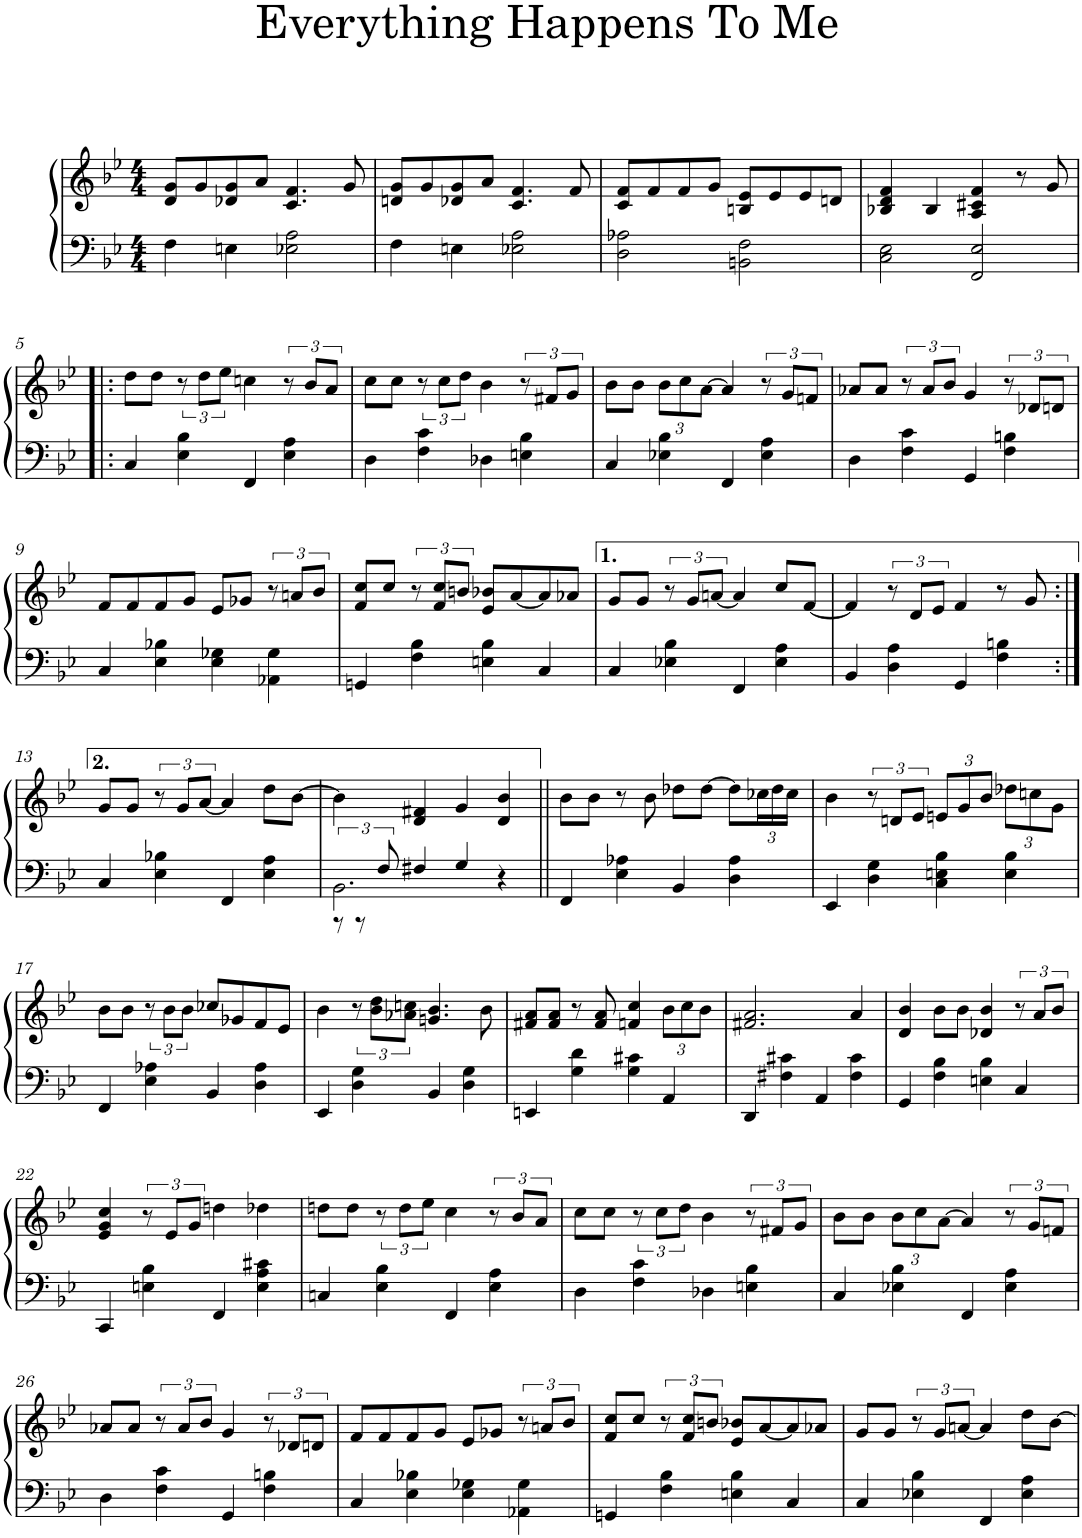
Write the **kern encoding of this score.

**kern	**kern
*part1	*part1
*staff2	*staff1
*I"Piano	*
*I'Pno.	*
*clefF4	*clefG2
*k[b-e-]	*k[b-e-]
*M4/4	*M4/4
=1	=1
4F\	8d/ 8g/L
.	8g/
4En\	8d-X/ 8g/
.	8a/J
2E-X\ 2A\	4.c/ 4.f/
.	8g/
=2	=2
4F\	8dn/ 8g/L
.	8g/
4En\	8d-X/ 8g/
.	8a/J
2E-X\ 2A\	4.c/ 4.f/
.	8f/
=3	=3
2D\ 2A-X\	8c/ 8f/L
.	8f/
.	8f/
.	8g/J
2BBn\ 2F\	8Bn/ 8e-/L
.	8e-/
.	8e-/
.	8dn/J
=4	=4
2C\ 2E-\	4B-X/ 4d/ 4f/
.	4B-/
2FF/ 2E-/	4A/ 4c#X/ 4f/
.	8r
.	8g/
!!LO:LB:g=z
=5!|:	=5!|:
4C/	8dd\L
.	8dd\J
4E-\ 4B-\	12r
.	12dd\L
.	12ee-\J
4FF/	4ccn\
4E-\ 4A\	12r
.	12b-/L
.	12a/J
=6	=6
4D\	8cc\L
.	8cc\J
4F\ 4c\	12r
.	12cc\L
.	12dd\J
4D-X\	4b-\
4En\ 4B-\	12r
.	12f#X/L
.	12g/J
=7	=7
4C/	8b-\L
.	8b-\J
*	*Xbrackettup
4E-X\ 4B-\	12b-\L
.	12cc\
.	[12a\J
4FF/	4a/]
*	*brackettup
4E-\ 4A\	12r
.	12g/L
.	12fn/J
=8	=8
4D\	8a-X/L
.	8a-/J
4F\ 4c\	12r
.	12a-/L
.	12b-/J
4GG/	4g/
4F\ 4Bn\	12r
.	12d-X/L
.	12dn/J
!!LO:LB:g=z
=9	=9
4C/	8f/L
.	8f/
4E-\ 4B-X\	8f/
.	8g/J
4E-\ 4G-X\	8e-/L
.	8g-X/J
4AA-X\ 4G-\	12r
.	12an/L
.	12b-/J
=10	=10
4GGn/	8f/ 8cc/L
.	8cc/J
4F\ 4B-\	12r
.	12f/ 12cc/L
.	12bn/J
4En\ 4B-\	8e-/ 8b-X/L
.	[8a/
4C/	8a/]
.	8a-X/J
=11	=11
4C/	8g/L
.	8g/J
4E-X\ 4B-\	12r
.	12g/L
.	[12an/J
4FF/	4a/]
4E-\ 4A\	8cc/L
.	[8f/J
=12	=12
4BB-/	4f/]
4D\ 4A\	12r
.	12d/L
.	12e-/J
4GG/	4f/
4F\ 4Bn\	8r
.	8g/
!!LO:LB:g=z
=13:|!	=13:|!
4C/	8g/L
.	8g/J
4E-\ 4B-X\	12r
.	12g/L
.	[12a/J
4FF/	4a/]
4E-\ 4A\	8dd\L
.	[8b-\J
=14	=14
*^	*
2.BB-\	12r	4b-\]
.	12r	.
.	12F/	.
.	4F#X/	4d/ 4f#X/
.	4G/	4g/
4r	4ryy	4d/ 4b-/
*v	*v	*
=15||	=15||
4FF/	8b-\L
.	8b-\J
4E-\ 4A-X\	8r
.	8b-\
4BB-/	8dd-X\L
.	[8dd-\J
4D\ 4A-\	8dd-\L]
*	*Xbrackettup
.	24cc-X\L
.	24dd-\
.	24cc-\JJ
=16	=16
4EE-/	4b-\
*	*brackettup
4D\ 4G\	12r
.	12dn/L
.	12e-/J
*	*Xbrackettup
4C\ 4En\ 4B-\	12en/L
.	12g/
.	12b-/J
4E\ 4B-\	12dd-X\L
.	12ccn\
.	12g\J
!!LO:LB:g=z
=17	=17
4FF/	8b-\L
.	8b-\J
*	*brackettup
4E-\ 4A-X\	12r
.	12b-\L
.	12b-\J
4BB-/	8cc-X/L
.	8g-X/
4D\ 4A-\	8f/
.	8e-/J
=18	=18
4EE-/	4b-\
4D\ 4G\	12r
.	12b-\ 12dd\L
.	12a-X\ 12ccn\J
4BB-/	4.gn/ 4.b-/
4D\ 4G\	.
.	8b-\
=19	=19
4EEn/	8f#X/ 8a/L
.	8f#/ 8a/J
4G\ 4d\	8r
.	8f#/ 8a/
4G\ 4c#X\	4fn/ 4cc/
*	*Xbrackettup
4AA/	12b-\L
.	12cc\
.	12b-\J
=20	=20
4DD/	2.f#X/ 2.a/
4F#X\ 4c#X\	.
4AA/	.
4F#\ 4c#\	4a/
=21	=21
4GG/	4d/ 4b-/
4F\ 4B-\	8b-\L
.	8b-\J
4En\ 4B-\	4d-X/ 4b-/
*	*brackettup
4C/	12r
.	12a/L
.	12b-/J
!!LO:LB:g=z
=22	=22
4CC/	4e-/ 4g/ 4cc/
4En\ 4B-\	12r
.	12e-/L
.	12g/J
4FF/	4ddn\
4E\ 4A\ 4c#X\	4dd-X\
=23	=23
4Cn/	8ddn\L
.	8dd\J
4E-\ 4B-\	12r
.	12dd\L
.	12ee-\J
4FF/	4cc\
4E-\ 4A\	12r
.	12b-/L
.	12a/J
=24	=24
4D\	8cc\L
.	8cc\J
4F\ 4c\	12r
.	12cc\L
.	12dd\J
4D-X\	4b-\
4En\ 4B-\	12r
.	12f#X/L
.	12g/J
=25	=25
4C/	8b-\L
.	8b-\J
*	*Xbrackettup
4E-X\ 4B-\	12b-\L
.	12cc\
.	[12a\J
4FF/	4a/]
*	*brackettup
4E-\ 4A\	12r
.	12g/L
.	12fn/J
!!LO:LB:g=z
=26	=26
4D\	8a-X/L
.	8a-/J
4F\ 4c\	12r
.	12a-/L
.	12b-/J
4GG/	4g/
4F\ 4Bn\	12r
.	12d-X/L
.	12dn/J
=27	=27
4C/	8f/L
.	8f/
4E-\ 4B-X\	8f/
.	8g/J
4E-\ 4G-X\	8e-/L
.	8g-X/J
4AA-X\ 4G-\	12r
.	12an/L
.	12b-/J
=28	=28
4GGn/	8f/ 8cc/L
.	8cc/J
4F\ 4B-\	12r
.	12f/ 12cc/L
.	12bn/J
4En\ 4B-\	8e-/ 8b-X/L
.	[8a/
4C/	8a/]
.	8a-X/J
=29	=29
4C/	8g/L
.	8g/J
4E-X\ 4B-\	12r
.	12g/L
.	[12an/J
4FF/	4a/]
4E-\ 4A\	8dd\L
.	[8b-\J
=	=
*-	*-
